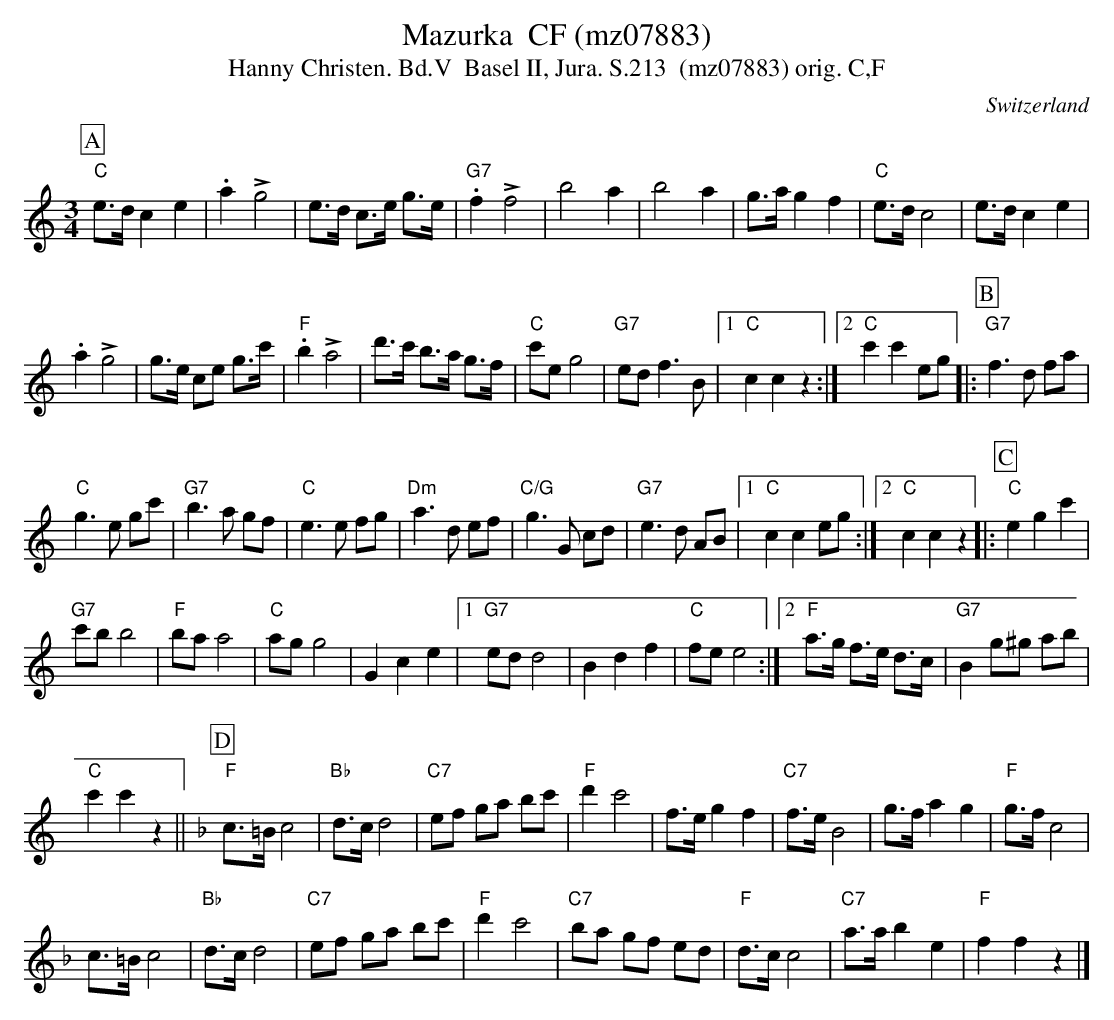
X:1
T:Mazurka  CF (mz07883)
T:Hanny Christen. Bd.V  Basel II, Jura. S.213  (mz07883) orig. C,F
M:3/4
L:1/8
O:Switzerland
K:C major
[P:A]  "C"e>dc2e2 | .a2!>!g4 | e>d c>e g>e | "G7".f2!>!f4 | b4a2 | b4a2 | g>a g2f2 | "C"e>dc4 | e>dc2e2 |
.a2!>!g4 | g>e ce g>c' | "F".b2!>!a4 | d'>c' b>a g>f | "C"c'eg4 | "G7"ed f3B |1 "C"c2c2z2 :|2 "C"c'2c'2eg |: [P:B] "G7"f3d fa |
"C"g3e gc' | "G7"b3a gf | "C"e3e fg | "Dm"a3d ef | "C/G"g3G cd | "G7"e3d AB |1 "C"c2c2eg :|2 "C"c2c2z2 |: [P:C] "C"e2g2c'2 |
"G7"c'bb4 | "F"baa4 | "C"agg4 | G2c2e2 |1 "G7"edd4 | B2d2f2 | "C"fee4 :|2 "F"a>g f>e  d>c | "G7"B2g^g ab |
"C"c'2c'2z2 || [K:F] [P:D] "F"c>=Bc4 | "Bb"d>cd4 | "C7"ef ga bc' | "F"d'2c'4 | f>eg2f2 | "C7"f>eB4 | g>fa2g2 | "F"g>fc4 |
c>=Bc4 | "Bb"d>cd4 | "C7"ef ga bc' | "F"d'2c'4 | "C7"ba gf ed | "F"d>cc4 | "C7"a>ab2e2 | "F"f2f2z2 |]
W:
